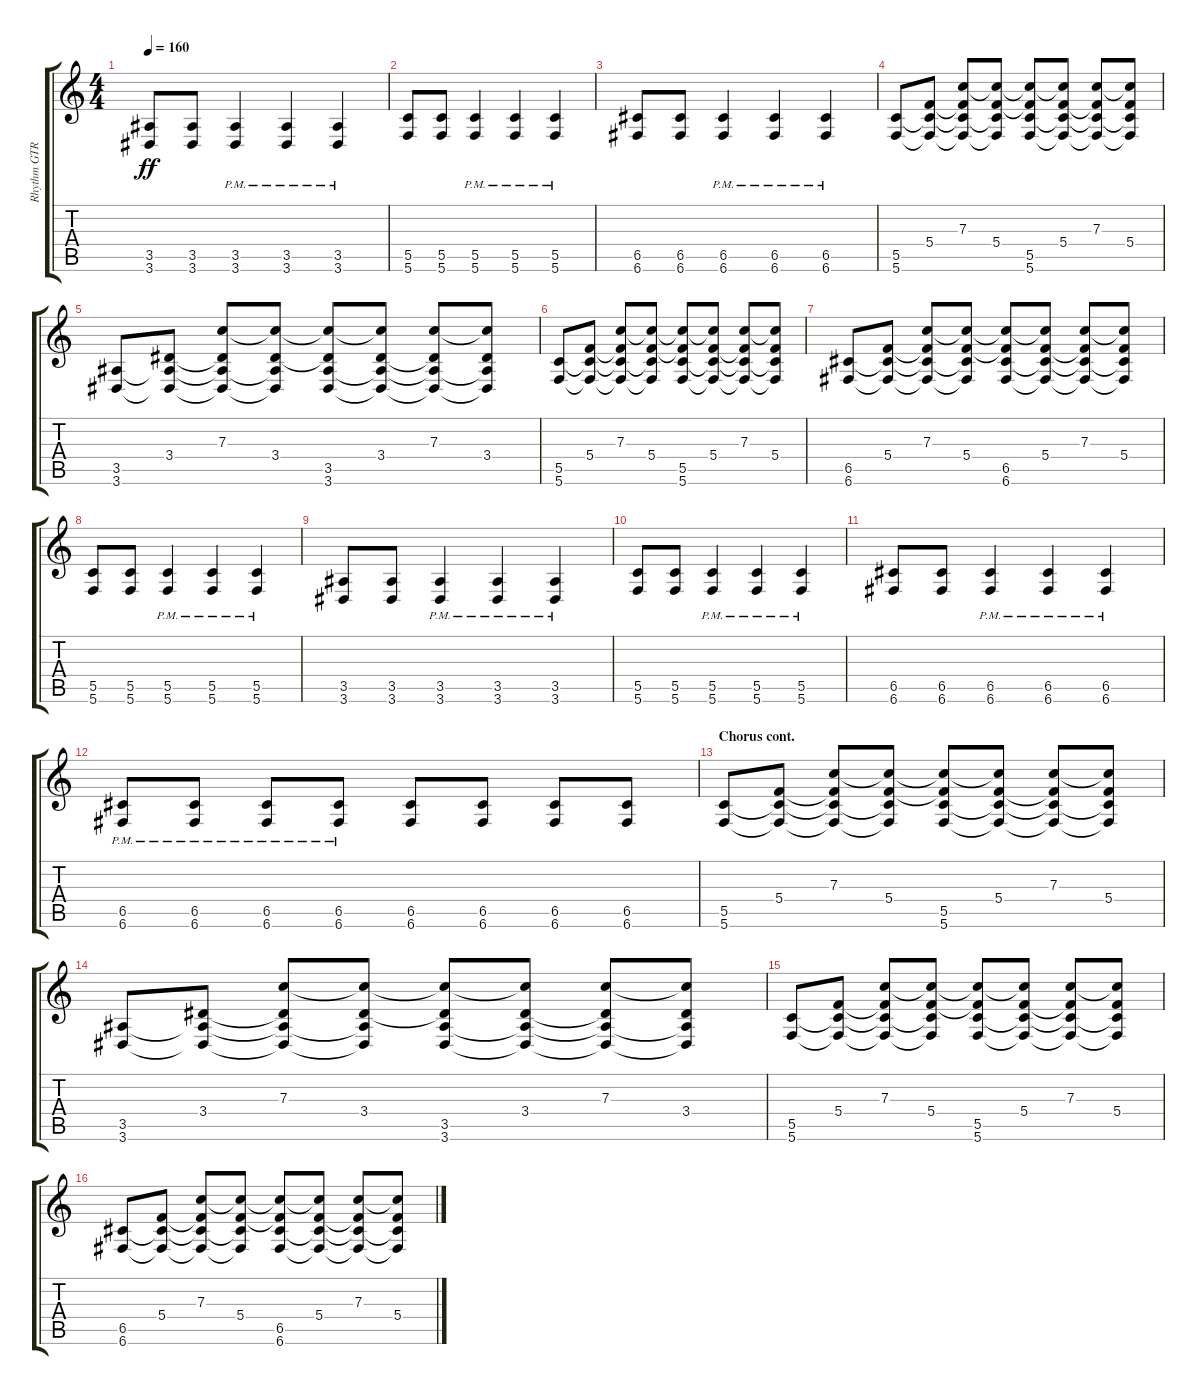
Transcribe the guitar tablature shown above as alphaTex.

\track ("Rhythm GTR 1" "Rhythm GTR") {instrument overdrivenguitar}
\staff {score tabs}
\tuning (D4 A3 F3 C3 G2 C2) {hide}
\ts (4 4)
\tempo 160
\clef g2
\ks aminor
(3.5 3.6).8{dy ff} (3.5 3.6).8 (3.5{pm} 3.6{pm}).4 (3.5{pm} 3.6{pm}).4 (3.5{pm} 3.6{pm}).4 |
(5.5 5.6).8 (5.5 5.6).8 (5.5{pm} 5.6{pm}).4 (5.5{pm} 5.6{pm}).4 (5.5{pm} 5.6{pm}).4 |
(6.5 6.6).8 (6.5 6.6).8 (6.5{pm} 6.6{pm}).4 (6.5{pm} 6.6{pm}).4 (6.5{pm} 6.6{pm}).4 |
(5.5 5.6).8 (5.4 5.5{t} 5.6{t}).8 (7.3 5.4{t} 5.5{t} 5.6{t}).8 (7.3{t} 5.4 5.5{t} 5.6{t}).8 (7.3{t} 5.4{t} 5.5 5.6).8 (7.3{t} 5.4 5.5{t} 5.6{t}).8 (7.3 5.4{t} 5.5{t} 5.6{t}).8 (7.3{t} 5.4 5.5{t} 5.6{t}).8 |
(3.5 3.6).8 (3.4 3.5{t} 3.6{t}).8 (7.3 3.4{t} 3.5{t} 3.6{t}).8 (7.3{t} 3.4 3.5{t} 3.6{t}).8 (7.3{t} 3.4{t} 3.5 3.6).8 (7.3{t} 3.4 3.5{t} 3.6{t}).8 (7.3 3.4{t} 3.5{t} 3.6{t}).8 (7.3{t} 3.4 3.5{t} 3.6{t}).8 |
(5.5 5.6).8 (5.4 5.5{t} 5.6{t}).8 (7.3 5.4{t} 5.5{t} 5.6{t}).8 (7.3{t} 5.4 5.5{t} 5.6{t}).8 (7.3{t} 5.4{t} 5.5 5.6).8 (7.3{t} 5.4 5.5{t} 5.6{t}).8 (7.3 5.4{t} 5.5{t} 5.6{t}).8 (7.3{t} 5.4 5.5{t} 5.6{t}).8 |
(6.5 6.6).8 (5.4 6.5{t} 6.6{t}).8 (7.3 5.4{t} 6.5{t} 6.6{t}).8 (7.3{t} 5.4 6.5{t} 6.6{t}).8 (7.3{t} 5.4{t} 6.5 6.6).8 (7.3{t} 5.4 6.5{t} 6.6{t}).8 (7.3 5.4{t} 6.5{t} 6.6{t}).8 (7.3{t} 5.4 6.5{t} 6.6{t}).8 |
(5.5 5.6).8 (5.5 5.6).8 (5.5{pm} 5.6{pm}).4 (5.5{pm} 5.6{pm}).4 (5.5{pm} 5.6{pm}).4 |
(3.5 3.6).8 (3.5 3.6).8 (3.5{pm} 3.6{pm}).4 (3.5{pm} 3.6{pm}).4 (3.5{pm} 3.6{pm}).4 |
(5.5 5.6).8 (5.5 5.6).8 (5.5{pm} 5.6{pm}).4 (5.5{pm} 5.6{pm}).4 (5.5{pm} 5.6{pm}).4 |
(6.5 6.6).8 (6.5 6.6).8 (6.5{pm} 6.6{pm}).4 (6.5{pm} 6.6{pm}).4 (6.5{pm} 6.6{pm}).4 |
(6.5{pm} 6.6{pm}).8 (6.5{pm} 6.6{pm}).8 (6.5{pm} 6.6{pm}).8 (6.5{pm} 6.6{pm}).8 (6.5 6.6).8 (6.5 6.6).8 (6.5 6.6).8 (6.5 6.6).8 |
\section ("" "Chorus cont.")
(5.5 5.6).8 (5.4 5.5{t} 5.6{t}).8 (7.3 5.4{t} 5.5{t} 5.6{t}).8 (7.3{t} 5.4 5.5{t} 5.6{t}).8 (7.3{t} 5.4{t} 5.5 5.6).8 (7.3{t} 5.4 5.5{t} 5.6{t}).8 (7.3 5.4{t} 5.5{t} 5.6{t}).8 (7.3{t} 5.4 5.5{t} 5.6{t}).8 |
(3.5 3.6).8 (3.4 3.5{t} 3.6{t}).8 (7.3 3.4{t} 3.5{t} 3.6{t}).8 (7.3{t} 3.4 3.5{t} 3.6{t}).8 (7.3{t} 3.4{t} 3.5 3.6).8 (7.3{t} 3.4 3.5{t} 3.6{t}).8 (7.3 3.4{t} 3.5{t} 3.6{t}).8 (7.3{t} 3.4 3.5{t} 3.6{t}).8 |
(5.5 5.6).8 (5.4 5.5{t} 5.6{t}).8 (7.3 5.4{t} 5.5{t} 5.6{t}).8 (7.3{t} 5.4 5.5{t} 5.6{t}).8 (7.3{t} 5.4{t} 5.5 5.6).8 (7.3{t} 5.4 5.5{t} 5.6{t}).8 (7.3 5.4{t} 5.5{t} 5.6{t}).8 (7.3{t} 5.4 5.5{t} 5.6{t}).8 |
(6.5 6.6).8 (5.4 6.5{t} 6.6{t}).8 (7.3 5.4{t} 6.5{t} 6.6{t}).8 (7.3{t} 5.4 6.5{t} 6.6{t}).8 (7.3{t} 5.4{t} 6.5 6.6).8 (7.3{t} 5.4 6.5{t} 6.6{t}).8 (7.3 5.4{t} 6.5{t} 6.6{t}).8 (7.3{t} 5.4 6.5{t} 6.6{t}).8
